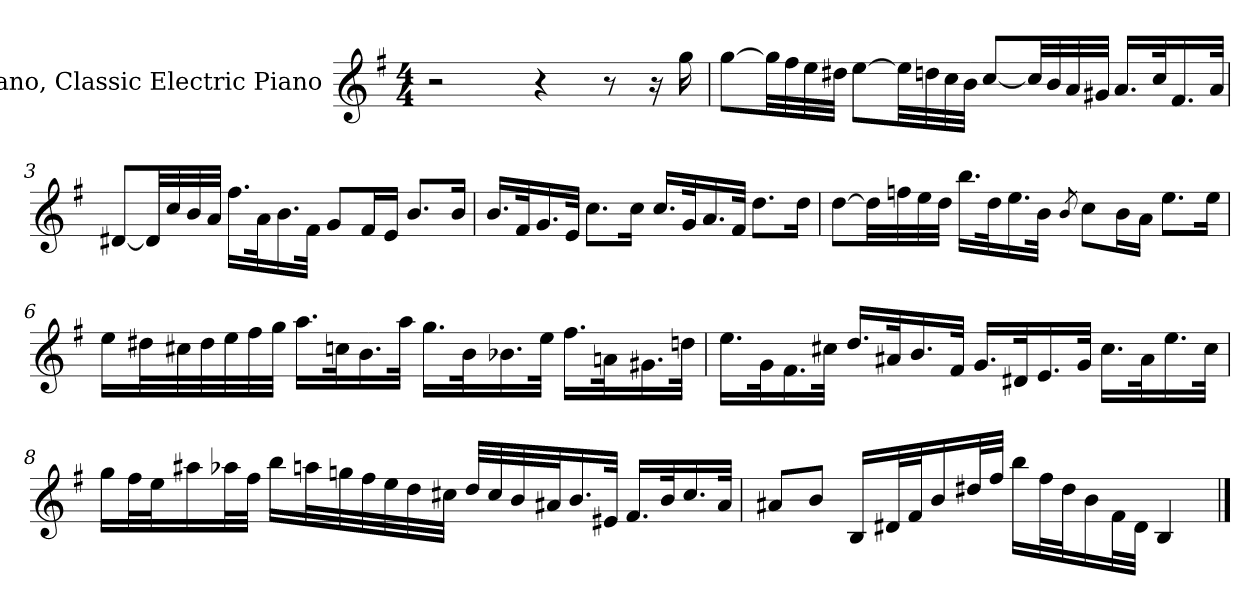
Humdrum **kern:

**kern
*part1
*staff1
*I"Piano, Classic Electric Piano
*I'Pno.
*clefG2
*k[f#]
*G:
*M4/4
*MM60
=1
2r
4r
8r
16r
16gg\
=2
[8gg\L
32gg\LL]
32ff#\
32ee\
32dd#X\JJJ
[8ee\L
32ee\LL]
32ddn\
32cc\
32b\JJJ
[8cc/L
32cc/LL]
32b/
32a/
32g#X/JJJ
16.a/LL
32cc/k
16.f#/
32a/JJk
=3
[8d#X/L
32d#/LL]
32cc/
32b/
32a/JJJ
16.ff#\LL
32a\k
16.b\
32f#\JJk
8g/L
16f#/L
16e/JJ
8.b/L
16b/Jk
!!LO:LB:g=z
=4
16.b/LL
32f#/k
16.g/
32e/JJk
8.cc\L
16cc\Jk
16.cc/LL
32g/k
16.a/
32f#/JJk
8.dd\L
16dd\Jk
=5
[8dd\L
32dd\LL]
32ffn\
32ee\
32dd\JJJ
16.bb\LL
32dd\k
16.ee\
32b\JJk
8qb/
8cc\L
16b\L
16a\JJ
8.ee\L
16ee\Jk
!!LO:LB:g=z
=6
16ee\LL
32dd#X\L
32cc#X\
32dd#\
32ee\
32ff#\
32gg\JJJ
16.aa\LL
32ccn\k
16.b\
32aa\JJk
16.gg\LL
32b\k
16.b-Xi\
32ee\JJk
16.ff#\LL
32an\k
16.g#X\
32ddn\JJk
!!LO:LB:g=z
=7
16.ee\LL
32g\k
16.f#\
32cc#X\JJk
16.dd/LL
32a#X/k
16.b/
32f#/JJk
16.g/LL
32d#X/k
16.e/
32g/JJk
16.cc#\LL
32a#\k
16.ee\
32cc#\JJk
!!LO:LB:g=z
=8
16gg\LL
32ff#\L
32ee\J
16aa#X\
32aa-Xi\L
32ff#\JJJ
16bb\LL
32aan\L
32ggn\
32ff#\
32ee\
32dd\
32cc#X\JJJ
32dd/LLL
32cc#/
32b/
32a#X/J
16.b/
32e#X/JJk
16.f#/LL
32b/k
16.cc#/
32a#/JJk
=9
8a#X/L
8b/J
16B/LL
32d#X/L
32f#/J
16b/
32dd#X/L
32ff#/JJJ
16bb\LL
32ff#\L
32dd#\J
16b\
32f#\L
32d#\JJJ
4B/
==
*-
